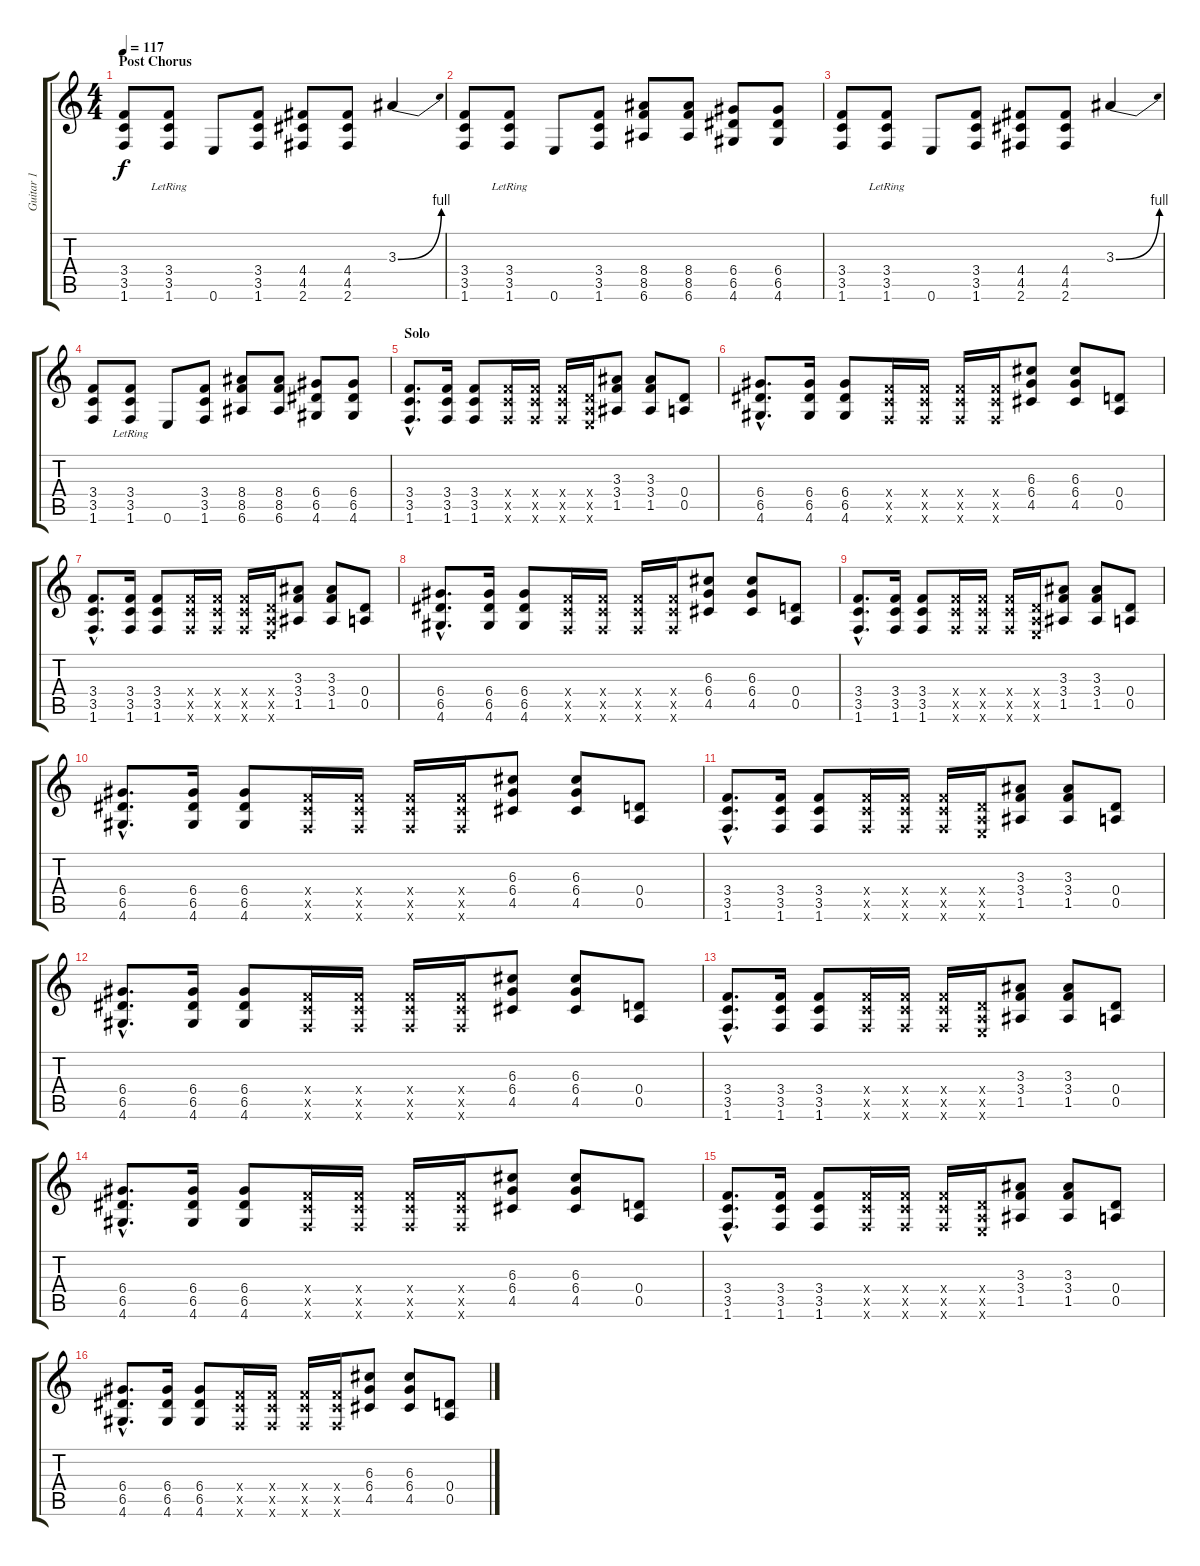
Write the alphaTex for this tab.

\track ("Guitar 1" "Guitar 1") {instrument distortionguitar}
\staff {score tabs}
\tuning (E4 B3 G3 D3 A2 E2) {hide}
\ts (4 4)
\section ("" "Post Chorus")
\tempo 117
\clef g2
\ks c
(3.4 3.5 1.6).8{dy f} (3.4{lr} 3.5{lr} 1.6).8 0.6.8 (3.4 3.5 1.6).8 (4.4 4.5 2.6).8 (4.4 4.5 2.6).8 3.3{be (bend 0 0 60 4)}.4 |
(3.4 3.5 1.6).8 (3.4{lr} 3.5{lr} 1.6).8 0.6.8 (3.4 3.5 1.6).8 (8.4 8.5 6.6).8 (8.4 8.5 6.6).8 (6.4 6.5 4.6).8 (6.4 6.5 4.6).8 |
(3.4 3.5 1.6).8 (3.4{lr} 3.5{lr} 1.6).8 0.6.8 (3.4 3.5 1.6).8 (4.4 4.5 2.6).8 (4.4 4.5 2.6).8 3.3{be (bend 0 0 60 4)}.4 |
(3.4 3.5 1.6).8 (3.4{lr} 3.5{lr} 1.6).8 0.6.8 (3.4 3.5 1.6).8 (8.4 8.5 6.6).8 (8.4 8.5 6.6).8 (6.4 6.5 4.6).8 (6.4 6.5 4.6).8 |
\section ("" "Solo")
(3.4{hac} 3.5{hac} 1.6{hac}).8{d} (3.4 3.5 1.6).16 (3.4 3.5 1.6).8 (3.4{x} 3.5{x} 1.6{x}).16 (3.4{x} 3.5{x} 1.6{x}).16 (3.4{x} 3.5{x} 1.6{x}).16 (0.4{x} 0.5{x} 0.6{x}).16 (3.3 3.4 1.5).8 (3.3 3.4 1.5).8 (0.4 0.5).8 |
(6.4{hac} 6.5{hac} 4.6{hac}).8{d} (6.4 6.5 4.6).16 (6.4 6.5 4.6).8 (3.4{x} 3.5{x} 1.6{x}).16 (3.4{x} 3.5{x} 1.6{x}).16 (3.4{x} 3.5{x} 1.6{x}).16 (3.4{x} 3.5{x} 1.6{x}).16 (6.3 6.4 4.5).8 (6.3 6.4 4.5).8 (0.4 0.5).8 |
(3.4{hac} 3.5{hac} 1.6{hac}).8{d} (3.4 3.5 1.6).16 (3.4 3.5 1.6).8 (3.4{x} 3.5{x} 1.6{x}).16 (3.4{x} 3.5{x} 1.6{x}).16 (3.4{x} 3.5{x} 1.6{x}).16 (0.4{x} 0.5{x} 0.6{x}).16 (3.3 3.4 1.5).8 (3.3 3.4 1.5).8 (0.4 0.5).8 |
(6.4{hac} 6.5{hac} 4.6{hac}).8{d} (6.4 6.5 4.6).16 (6.4 6.5 4.6).8 (3.4{x} 3.5{x} 1.6{x}).16 (3.4{x} 3.5{x} 1.6{x}).16 (3.4{x} 3.5{x} 1.6{x}).16 (3.4{x} 3.5{x} 1.6{x}).16 (6.3 6.4 4.5).8 (6.3 6.4 4.5).8 (0.4 0.5).8 |
(3.4{hac} 3.5{hac} 1.6{hac}).8{d} (3.4 3.5 1.6).16 (3.4 3.5 1.6).8 (3.4{x} 3.5{x} 1.6{x}).16 (3.4{x} 3.5{x} 1.6{x}).16 (3.4{x} 3.5{x} 1.6{x}).16 (0.4{x} 0.5{x} 0.6{x}).16 (3.3 3.4 1.5).8 (3.3 3.4 1.5).8 (0.4 0.5).8 |
(6.4{hac} 6.5{hac} 4.6{hac}).8{d} (6.4 6.5 4.6).16 (6.4 6.5 4.6).8 (3.4{x} 3.5{x} 1.6{x}).16 (3.4{x} 3.5{x} 1.6{x}).16 (3.4{x} 3.5{x} 1.6{x}).16 (3.4{x} 3.5{x} 1.6{x}).16 (6.3 6.4 4.5).8 (6.3 6.4 4.5).8 (0.4 0.5).8 |
(3.4{hac} 3.5{hac} 1.6{hac}).8{d} (3.4 3.5 1.6).16 (3.4 3.5 1.6).8 (3.4{x} 3.5{x} 1.6{x}).16 (3.4{x} 3.5{x} 1.6{x}).16 (3.4{x} 3.5{x} 1.6{x}).16 (0.4{x} 0.5{x} 0.6{x}).16 (3.3 3.4 1.5).8 (3.3 3.4 1.5).8 (0.4 0.5).8 |
(6.4{hac} 6.5{hac} 4.6{hac}).8{d} (6.4 6.5 4.6).16 (6.4 6.5 4.6).8 (3.4{x} 3.5{x} 1.6{x}).16 (3.4{x} 3.5{x} 1.6{x}).16 (3.4{x} 3.5{x} 1.6{x}).16 (3.4{x} 3.5{x} 1.6{x}).16 (6.3 6.4 4.5).8 (6.3 6.4 4.5).8 (0.4 0.5).8 |
(3.4{hac} 3.5{hac} 1.6{hac}).8{d} (3.4 3.5 1.6).16 (3.4 3.5 1.6).8 (3.4{x} 3.5{x} 1.6{x}).16 (3.4{x} 3.5{x} 1.6{x}).16 (3.4{x} 3.5{x} 1.6{x}).16 (0.4{x} 0.5{x} 0.6{x}).16 (3.3 3.4 1.5).8 (3.3 3.4 1.5).8 (0.4 0.5).8 |
(6.4{hac} 6.5{hac} 4.6{hac}).8{d} (6.4 6.5 4.6).16 (6.4 6.5 4.6).8 (3.4{x} 3.5{x} 1.6{x}).16 (3.4{x} 3.5{x} 1.6{x}).16 (3.4{x} 3.5{x} 1.6{x}).16 (3.4{x} 3.5{x} 1.6{x}).16 (6.3 6.4 4.5).8 (6.3 6.4 4.5).8 (0.4 0.5).8 |
(3.4{hac} 3.5{hac} 1.6{hac}).8{d} (3.4 3.5 1.6).16 (3.4 3.5 1.6).8 (3.4{x} 3.5{x} 1.6{x}).16 (3.4{x} 3.5{x} 1.6{x}).16 (3.4{x} 3.5{x} 1.6{x}).16 (0.4{x} 0.5{x} 0.6{x}).16 (3.3 3.4 1.5).8 (3.3 3.4 1.5).8 (0.4 0.5).8 |
(6.4{hac} 6.5{hac} 4.6{hac}).8{d} (6.4 6.5 4.6).16 (6.4 6.5 4.6).8 (3.4{x} 3.5{x} 1.6{x}).16 (3.4{x} 3.5{x} 1.6{x}).16 (3.4{x} 3.5{x} 1.6{x}).16 (3.4{x} 3.5{x} 1.6{x}).16 (6.3 6.4 4.5).8 (6.3 6.4 4.5).8 (0.4 0.5).8
